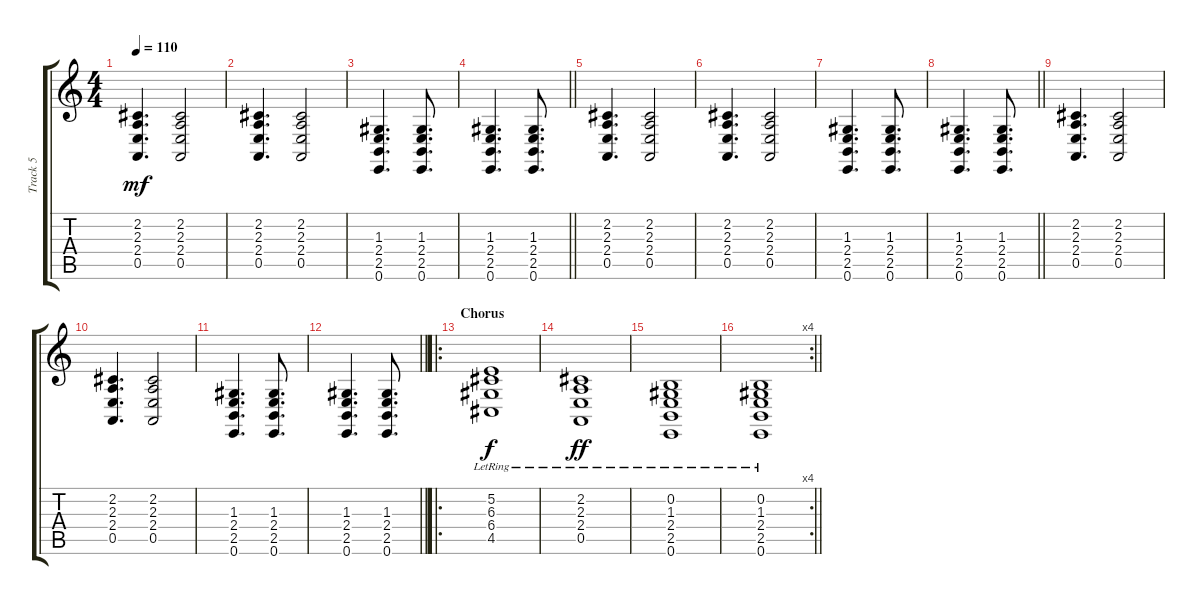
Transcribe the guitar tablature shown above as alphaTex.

\track ("Track 5" "Track 5") {instrument acousticgrandpiano}
\staff {score tabs}
\tuning (E4 B3 G3 D3 A2 E2) {hide}
\ts (4 4)
\tempo 110
\clef g2
\ks c
(2.2 2.3 2.4 0.5).4{d dy mf} (2.2 2.3 2.4 0.5).2 |
(2.2 2.3 2.4 0.5).4{d} (2.2 2.3 2.4 0.5).2 |
(1.3 2.4 2.5 0.6).4{d} (1.3 2.4 2.5 0.6).8{d} |
\barLineRight lightlight
(1.3 2.4 2.5 0.6).4{d} (1.3 2.4 2.5 0.6).8{d} |
(2.2 2.3 2.4 0.5).4{d} (2.2 2.3 2.4 0.5).2 |
(2.2 2.3 2.4 0.5).4{d} (2.2 2.3 2.4 0.5).2 |
(1.3 2.4 2.5 0.6).4{d} (1.3 2.4 2.5 0.6).8{d} |
\barLineRight lightlight
(1.3 2.4 2.5 0.6).4{d} (1.3 2.4 2.5 0.6).8{d} |
(2.2 2.3 2.4 0.5).4{d} (2.2 2.3 2.4 0.5).2 |
(2.2 2.3 2.4 0.5).4{d} (2.2 2.3 2.4 0.5).2 |
(1.3 2.4 2.5 0.6).4{d} (1.3 2.4 2.5 0.6).8{d} |
\barLineRight lightlight
(1.3 2.4 2.5 0.6).4{d} (1.3 2.4 2.5 0.6).8{d} |
\ro
\section ("" "Chorus")
(5.2{lr} 6.3{lr} 6.4{lr} 4.5{lr}).1{dy f} |
(2.2{lr} 2.3{lr} 2.4{lr} 0.5{lr}).1{dy ff} |
(0.2{lr} 1.3{lr} 2.4{lr} 2.5{lr} 0.6{lr}).1 |
\rc 4
\barLineRight lightlight
(0.2{lr} 1.3{lr} 2.4{lr} 2.5{lr} 0.6{lr}).1
